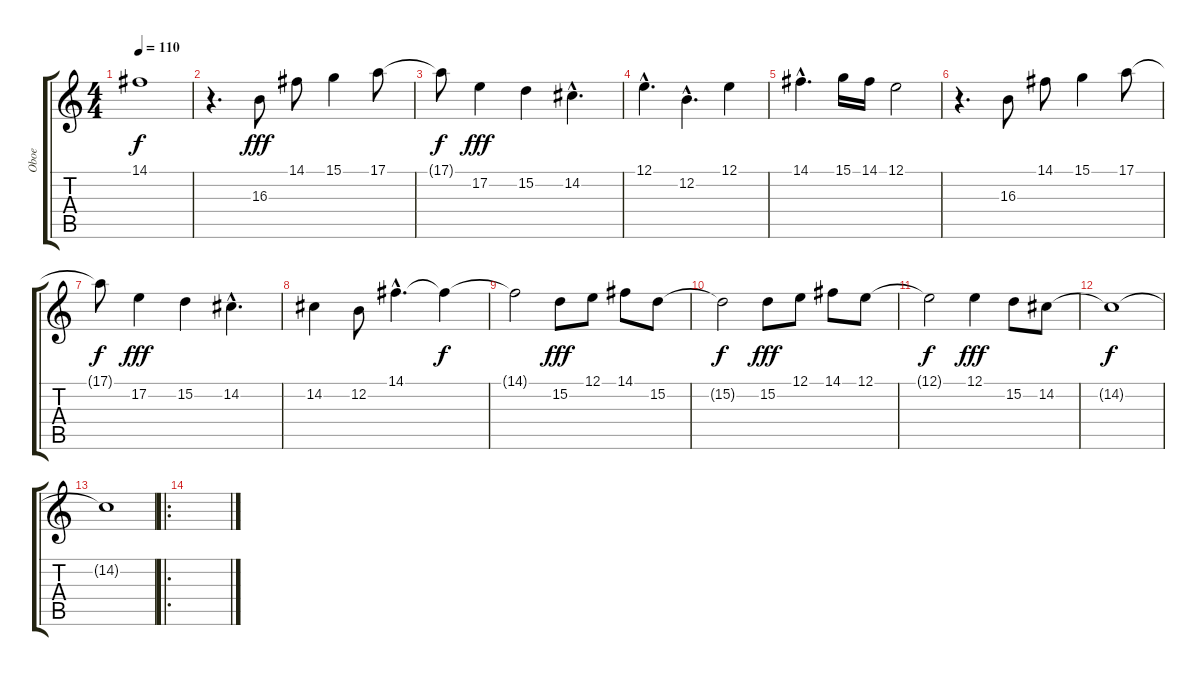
\track ("Oboe" "Oboe") {instrument oboe}
\staff {score tabs}
\tuning (E4 B3 G3 D3 A2 E2) {hide}
\ts (4 4)
\tempo 110
\clef g2
\ks c
14.1{t}.1{dy f} |
r.4{d} 16.3.8{dy fff} 14.1.8 15.1.4 17.1.8 |
17.1{t}.8{dy f} 17.2.4{dy fff} 15.2.4 14.2{hac}.4{d} |
12.1{hac}.4{d} 12.2{hac}.4{d} 12.1.4 |
14.1{hac}.4{d} 15.1.16 14.1.16 12.1.2 |
r.4{d} 16.3.8 14.1.8 15.1.4 17.1.8 |
17.1{t}.8{dy f} 17.2.4{dy fff} 15.2.4 14.2{hac}.4{d} |
14.2.4 12.2.8 14.1{hac}.4{d} 14.1{t}.4{dy f} |
14.1{t}.2 15.2.8{dy fff} 12.1.8 14.1.8 15.2.8 |
15.2{t}.2{dy f} 15.2.8{dy fff} 12.1.8 14.1.8 12.1.8 |
12.1{t}.2{dy f} 12.1.4{dy fff} 15.2.8 14.2.8 |
14.2{t}.1{dy f} |
14.2{t}.1 |
\ro
